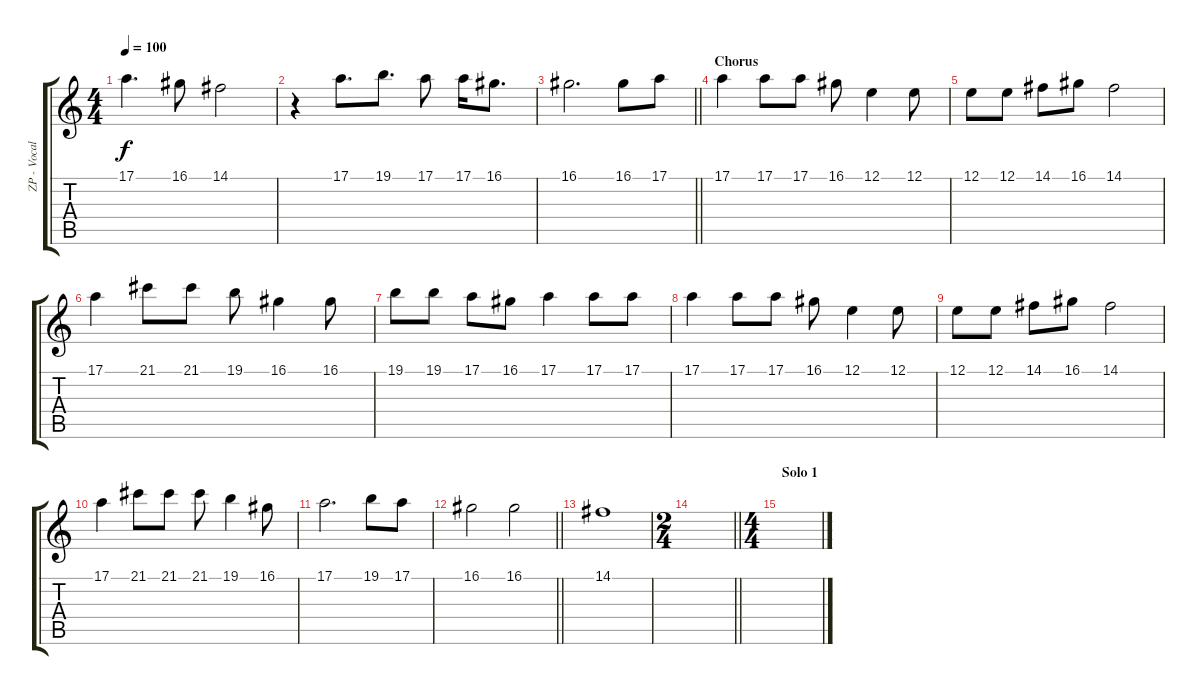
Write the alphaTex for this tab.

\track ("ZP - Vocals" "ZP - Vocal") {instrument pad4choir}
\staff {score tabs}
\tuning (E4 B3 G3 D3 A2 E2) {hide}
\ts (4 4)
\tempo 100
\clef g2
\ks c
17.1.4{d dy f} 16.1.8 14.1.2 |
r.4 17.1.8{d} 19.1.8{d} 17.1.8 17.1.16 16.1.8{d} |
\barLineRight lightlight
16.1.2{d} 16.1.8 17.1.8 |
\section ("" "Chorus")
17.1.4 17.1.8 17.1.8 16.1.8 12.1.4 12.1.8 |
12.1.8 12.1.8 14.1.8 16.1.8 14.1.2 |
17.1.4 21.1.8 21.1.8 19.1.8 16.1.4 16.1.8 |
19.1.8 19.1.8 17.1.8 16.1.8 17.1.4 17.1.8 17.1.8 |
17.1.4 17.1.8 17.1.8 16.1.8 12.1.4 12.1.8 |
12.1.8 12.1.8 14.1.8 16.1.8 14.1.2 |
17.1.4 21.1.8 21.1.8 21.1.8 19.1.4 16.1.8 |
17.1.2{d} 19.1.8 17.1.8 |
\barLineRight lightlight
16.1.2 16.1.2 |
14.1.1 |
\ts (2 4)
\barLineRight lightlight
|
\ts (4 4)
\section ("" "Solo 1")
